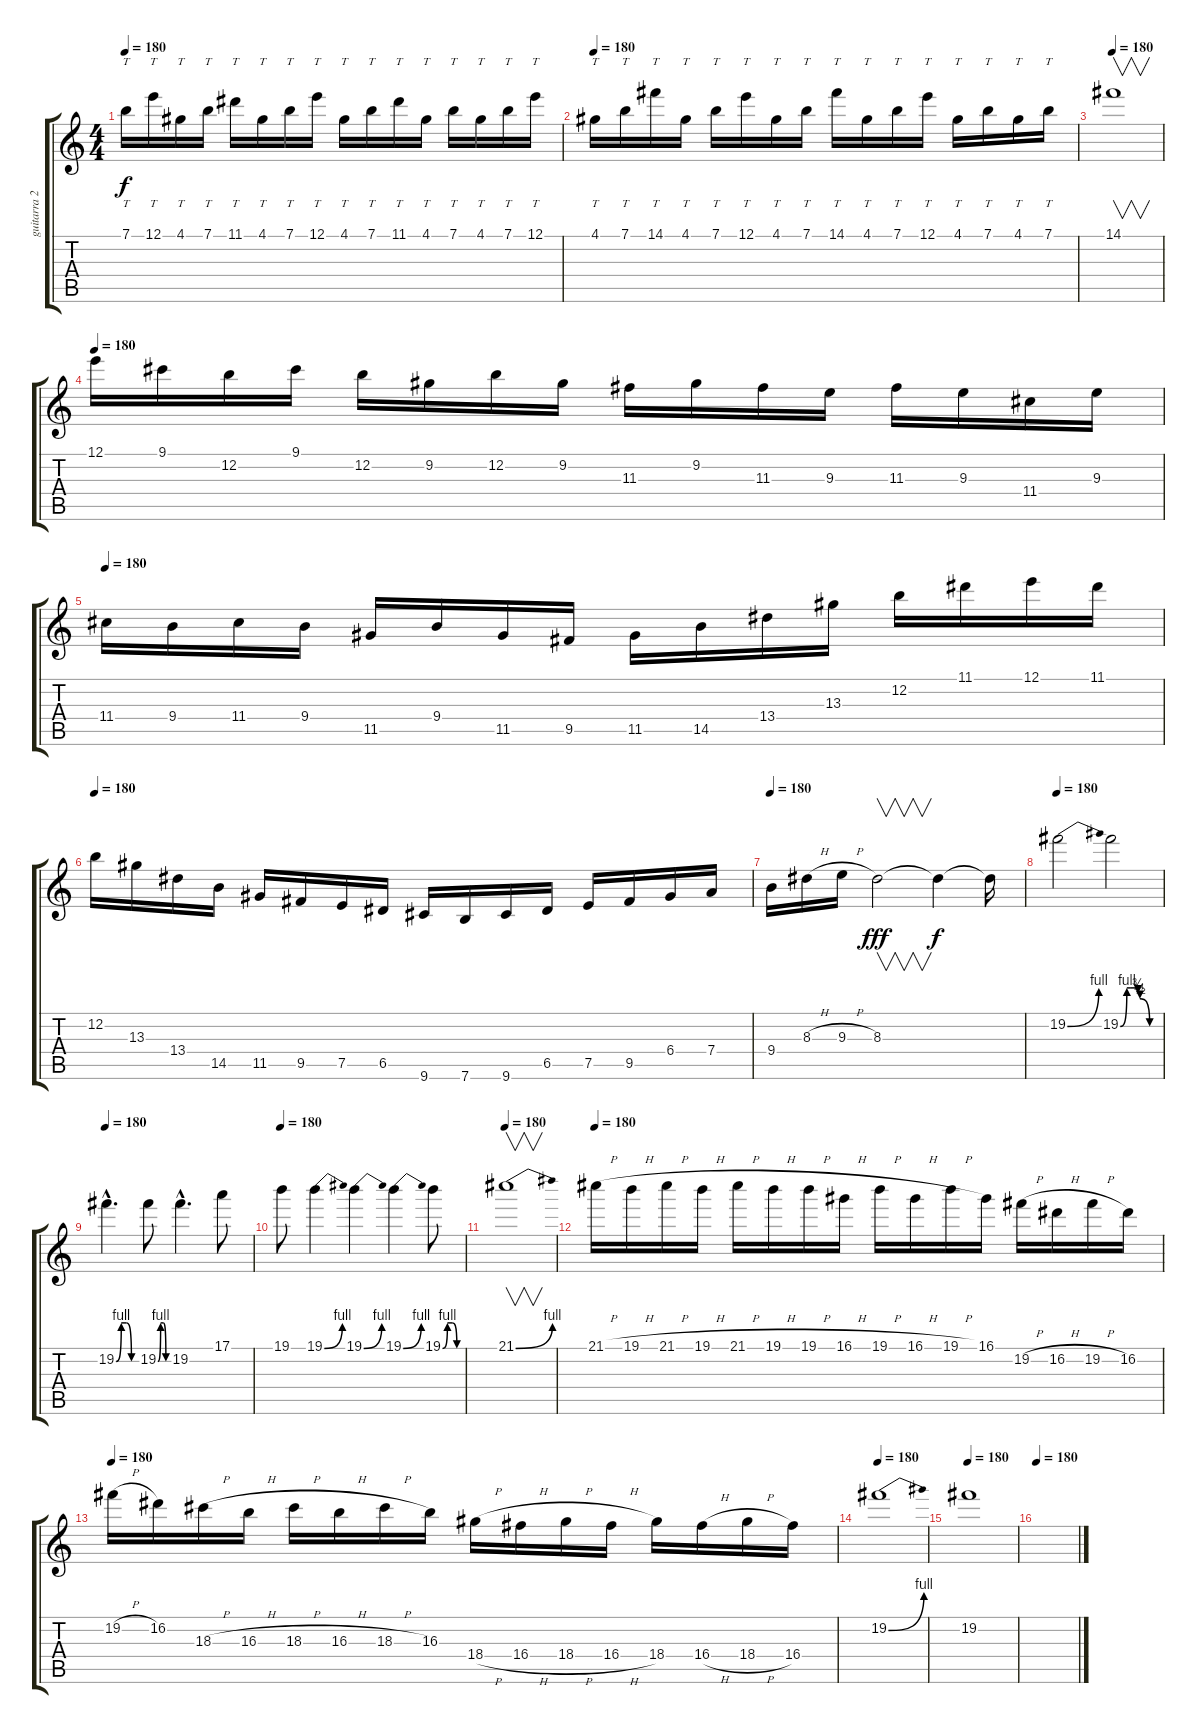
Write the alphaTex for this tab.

\track ("guitarra 2" "guitarra 2") {instrument distortionguitar}
\staff {score tabs}
\tuning (E4 B3 G3 D3 A2 E2) {hide}
\ts (4 4)
\tempo 180
\clef g2
\ks c
7.1.16{tt dy f} 12.1.16{tt} 4.1.16{tt} 7.1.16{tt} 11.1.16{tt} 4.1.16{tt} 7.1.16{tt} 12.1.16{tt} 4.1.16{tt} 7.1.16{tt} 11.1.16{tt} 4.1.16{tt} 7.1.16{tt} 4.1.16{tt} 7.1.16{tt} 12.1.16{tt} |
\tempo 180
4.1.16{tt} 7.1.16{tt} 14.1.16{tt} 4.1.16{tt} 7.1.16{tt} 12.1.16{tt} 4.1.16{tt} 7.1.16{tt} 14.1.16{tt} 4.1.16{tt} 7.1.16{tt} 12.1.16{tt} 4.1.16{tt} 7.1.16{tt} 4.1.16{tt} 7.1.16{tt} |
\tempo 180
14.1.1{v} |
\tempo 180
12.1.16 9.1.16 12.2.16 9.1.16 12.2.16 9.2.16 12.2.16 9.2.16 11.3.16 9.2.16 11.3.16 9.3.16 11.3.16 9.3.16 11.4.16 9.3.16 |
\tempo 180
11.4.16 9.4.16 11.4.16 9.4.16 11.5.16 9.4.16 11.5.16 9.5.16 11.5.16 14.5.16 13.4.16 13.3.16 12.2.16 11.1.16 12.1.16 11.1.16 |
\tempo 180
12.2.16 13.3.16 13.4.16 14.5.16 11.5.16 9.5.16 7.5.16 6.5.16 9.6.16 7.6.16 9.6.16 6.5.16 7.5.16 9.5.16 6.4.16 7.4.16 |
\tempo 180
9.4.16 8.3{h}.16 9.3{h}.16 8.3.2{v dy fff} 8.3{t}.4{dy f} 8.3{t}.16 |
\tempo 180
19.2{be (bend 0 0 60 4)}.2 19.2{be (custom 0 0 10 4 15 4 25 4 27 3 30 2 45 0 60 0)}.2 |
\tempo 180
19.2{be (custom 0 0 15 4 30 4 45 0 60 0) hac}.4{d} 19.2{be (custom 0 0 15 4 30 4 45 0 60 0)}.8 19.2{hac}.4{d} 17.1.8 |
\tempo 180
19.1.8 19.1{be (bend 0 0 60 4)}.4 19.1{be (bend 0 0 60 4)}.4 19.1{be (bend 0 0 60 4)}.4 19.1{be (custom 0 0 15 4 30 4 45 0 60 0)}.8 |
\tempo 180
21.1{be (bend 0 0 60 4)}.1{v} |
\tempo 180
21.1{h}.16 19.1{h}.16 21.1{h}.16 19.1{h}.16 21.1{h}.16 19.1{h}.16 19.1{h}.16 16.1{h}.16 19.1{h}.16 16.1{h}.16 19.1{h}.16 16.1.16 19.2{h}.16 16.2{h}.16 19.2{h}.16 16.2.16 |
\tempo 180
19.2{h}.16 16.2.16 18.3{h}.16 16.3{h}.16 18.3{h}.16 16.3{h}.16 18.3{h}.16 16.3.16 18.4{h}.16 16.4{h}.16 18.4{h}.16 16.4{h}.16 18.4.16 16.4{h}.16 18.4{h}.16 16.4.16 |
\tempo 180
19.2{be (bend 0 0 60 4)}.1 |
\tempo 180
19.2.1 |
\tempo 180
